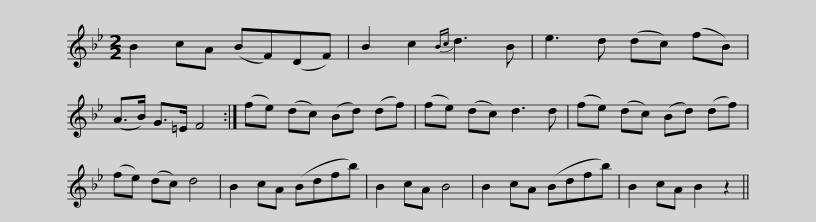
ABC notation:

X:1
L:1/8
M:2/2
I:linebreak $
K:Bb
V:1 treble
V:1
 B2 cA (BF)(DF) | B2 c2{Bc} d3 B | e3 d (dc) (fB) | (A>B) G>=E F4 :| (fe) (dc) (Bd) (df) | %5
 (fe) (dc) d3 d |$ (fe) (dc) (Bd) (df) | (fe) (dc) d4 | B2 cA (Bdfb) | B2 cA B4 | %10
 B2 cA (Bdfb) | B2 cA B2 z2 || %12
